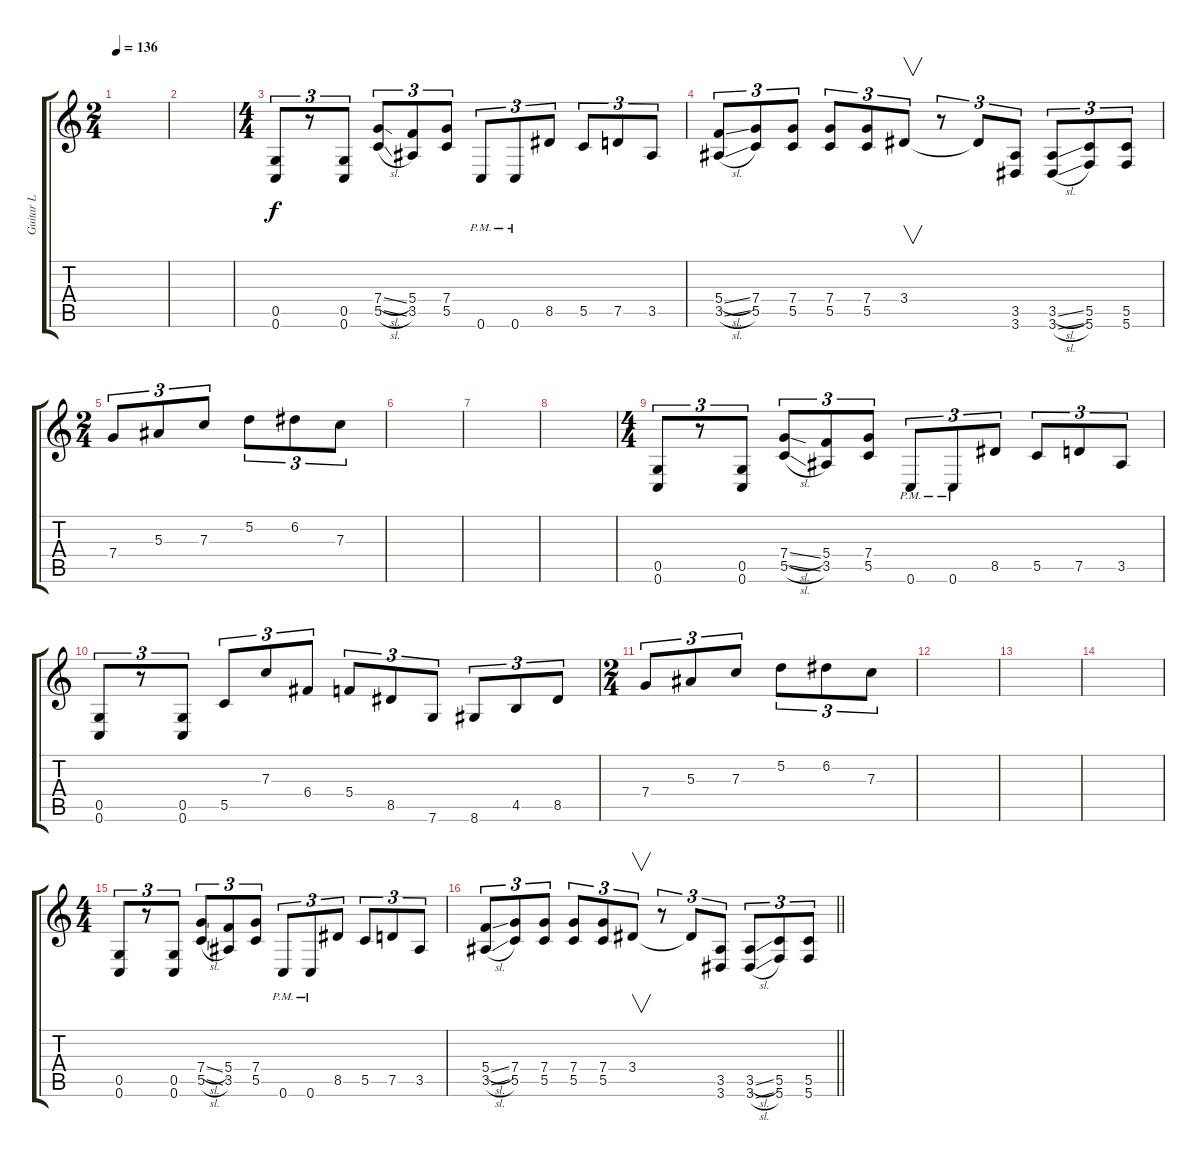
\track ("Guitar L" "Guitar L") {instrument distortionguitar}
\staff {score tabs}
\tuning (D4 A3 F3 C3 G2 C2) {hide}
\ts (2 4)
\tempo 136
\clef g2
\ks c
|
|
\ts (4 4)
(0.5 0.6).8{tu (3 2)} r.8{tu (3 2)} (0.5 0.6).8{tu (3 2)} (7.4{sl} 5.5{sl}).8{tu (3 2)} (5.4 3.5).8{tu (3 2)} (7.4 5.5).8{tu (3 2)} 0.6{pm}.8{tu (3 2)} 0.6{pm}.8{tu (3 2)} 8.5.8{tu (3 2)} 5.5.8{tu (3 2)} 7.5.8{tu (3 2)} 3.5.8{tu (3 2)} |
(5.4{sl} 3.5{sl}).8{tu (3 2)} (7.4 5.5).8{tu (3 2)} (7.4 5.5).8{tu (3 2)} (7.4 5.5).8{tu (3 2)} (7.4 5.5).8{tu (3 2)} 3.4.8{v tu (3 2) instrument guitarharmonics} r.8{tu (3 2)} 3.4{t}.8{tu (3 2)} (3.5 3.6).8{tu (3 2) instrument distortionguitar} (3.5{sl} 3.6{sl}).8{tu (3 2)} (5.5 5.6).8{tu (3 2)} (5.5 5.6).8{tu (3 2)} |
\ts (2 4)
7.4.8{tu (3 2)} 5.3.8{tu (3 2)} 7.3.8{tu (3 2)} 5.2.8{tu (3 2)} 6.2.8{tu (3 2)} 7.3.8{tu (3 2)} |
|
|
|
\ts (4 4)
(0.5 0.6).8{tu (3 2)} r.8{tu (3 2)} (0.5 0.6).8{tu (3 2)} (7.4{sl} 5.5{sl}).8{tu (3 2)} (5.4 3.5).8{tu (3 2)} (7.4 5.5).8{tu (3 2)} 0.6{pm}.8{tu (3 2)} 0.6{pm}.8{tu (3 2)} 8.5.8{tu (3 2)} 5.5.8{tu (3 2)} 7.5.8{tu (3 2)} 3.5.8{tu (3 2)} |
(0.5 0.6).8{tu (3 2)} r.8{tu (3 2)} (0.5 0.6).8{tu (3 2)} 5.5.8{tu (3 2)} 7.3.8{tu (3 2)} 6.4.8{tu (3 2)} 5.4.8{tu (3 2)} 8.5.8{tu (3 2)} 7.6.8{tu (3 2)} 8.6.8{tu (3 2)} 4.5.8{tu (3 2)} 8.5.8{tu (3 2)} |
\ts (2 4)
7.4.8{tu (3 2)} 5.3.8{tu (3 2)} 7.3.8{tu (3 2)} 5.2.8{tu (3 2)} 6.2.8{tu (3 2)} 7.3.8{tu (3 2)} |
|
|
|
\ts (4 4)
(0.5 0.6).8{tu (3 2)} r.8{tu (3 2)} (0.5 0.6).8{tu (3 2)} (7.4{sl} 5.5{sl}).8{tu (3 2)} (5.4 3.5).8{tu (3 2)} (7.4 5.5).8{tu (3 2)} 0.6{pm}.8{tu (3 2)} 0.6{pm}.8{tu (3 2)} 8.5.8{tu (3 2)} 5.5.8{tu (3 2)} 7.5.8{tu (3 2)} 3.5.8{tu (3 2)} |
\barLineRight lightlight
(5.4{sl} 3.5{sl}).8{tu (3 2)} (7.4 5.5).8{tu (3 2)} (7.4 5.5).8{tu (3 2)} (7.4 5.5).8{tu (3 2)} (7.4 5.5).8{tu (3 2)} 3.4.8{v tu (3 2) instrument guitarharmonics} r.8{tu (3 2)} 3.4{t}.8{tu (3 2)} (3.5 3.6).8{tu (3 2) instrument distortionguitar} (3.5{sl} 3.6{sl}).8{tu (3 2)} (5.5 5.6).8{tu (3 2)} (5.5 5.6).8{tu (3 2)}
